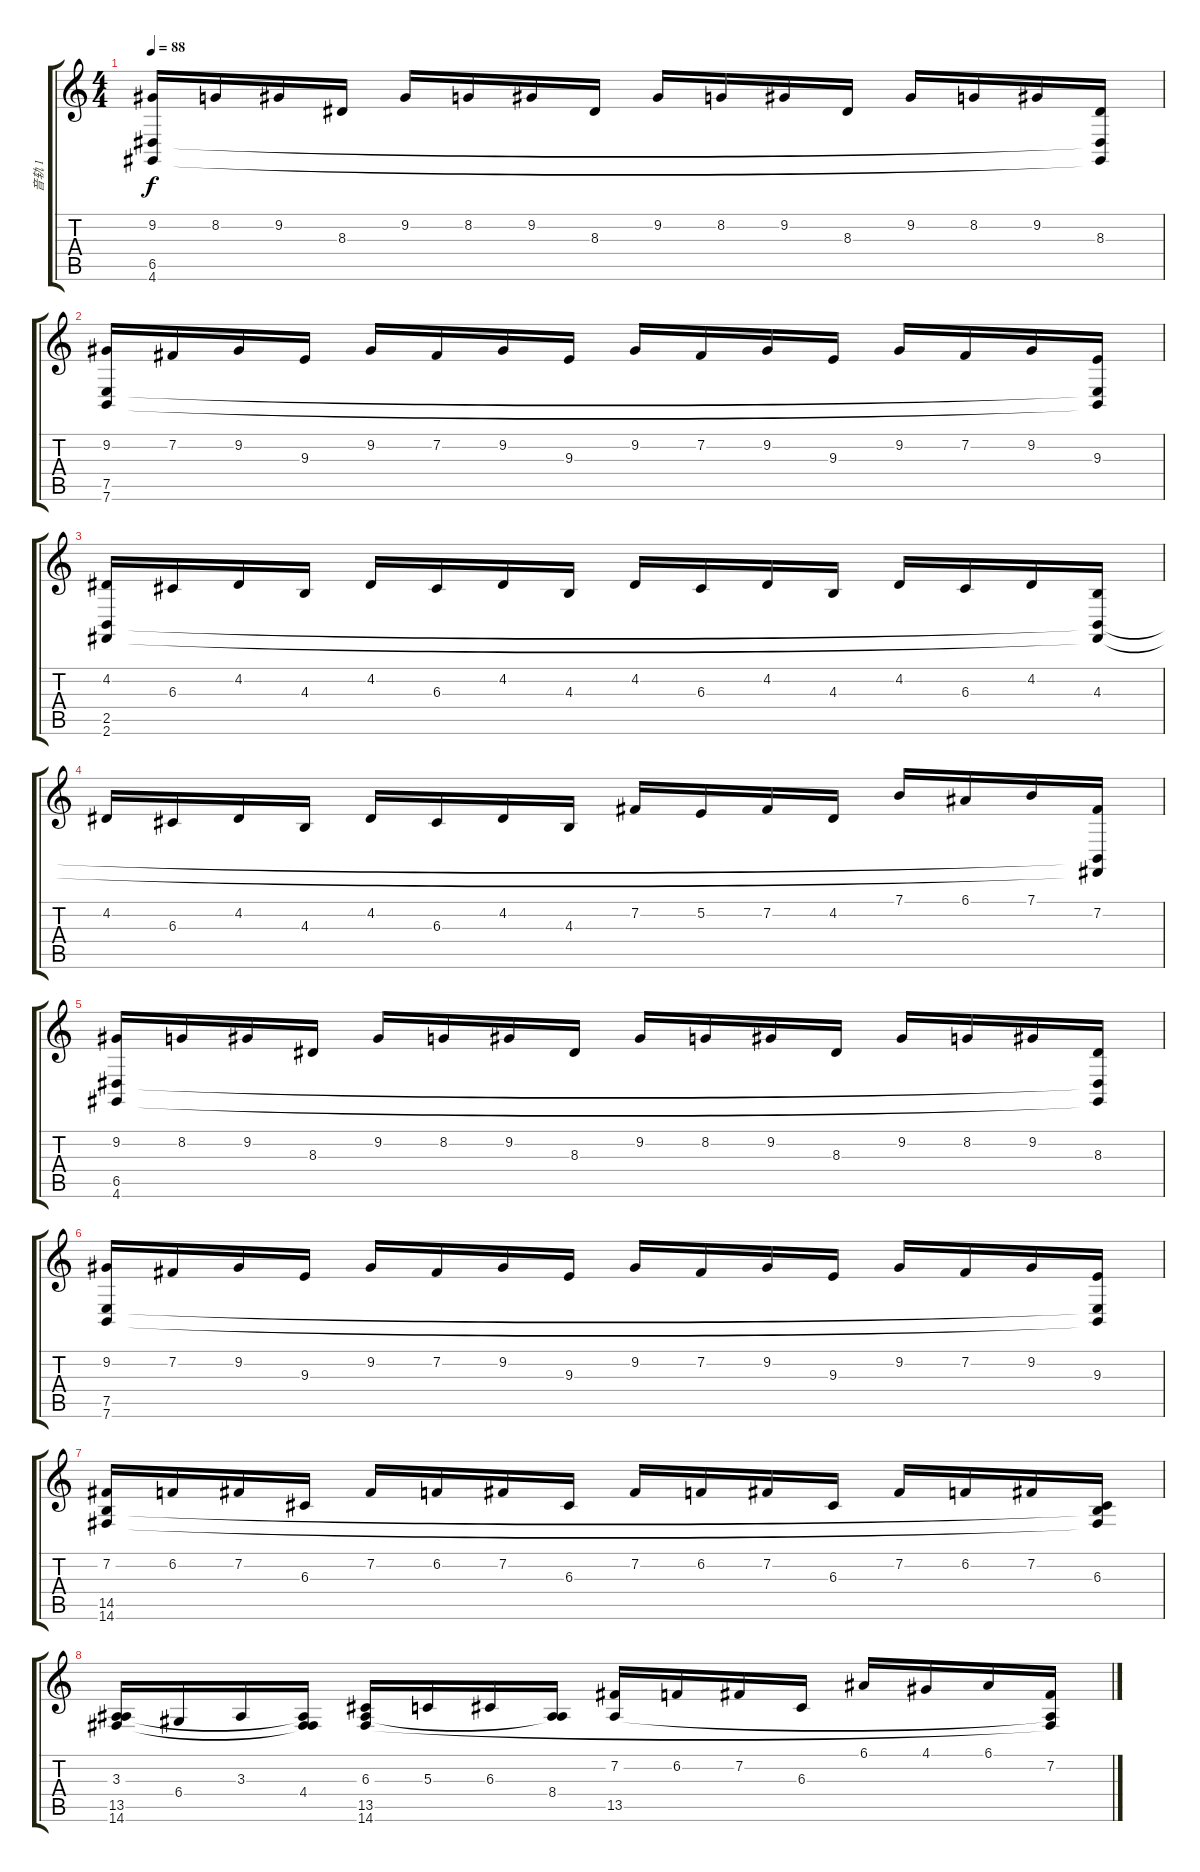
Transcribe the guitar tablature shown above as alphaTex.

\track ("音轨 1" "音轨 1") {instrument stringensemble1}
\staff {score tabs}
\tuning (E4 B3 G3 D3 A2 E2) {hide}
\ts (4 4)
\tempo 88
\clef g2
\ks c
(9.2 6.5 4.6).16{dy f} 8.2.16 9.2.16 8.3.16 9.2.16 8.2.16 9.2.16 8.3.16 9.2.16 8.2.16 9.2.16 8.3.16 9.2.16 8.2.16 9.2.16 (8.3 6.5{t} 4.6{t}).16 |
(9.2 7.5 7.6).16 7.2.16 9.2.16 9.3.16 9.2.16 7.2.16 9.2.16 9.3.16 9.2.16 7.2.16 9.2.16 9.3.16 9.2.16 7.2.16 9.2.16 (9.3 7.5{t} 7.6{t}).16 |
(4.2 2.5 2.6).16 6.3.16 4.2.16 4.3.16 4.2.16 6.3.16 4.2.16 4.3.16 4.2.16 6.3.16 4.2.16 4.3.16 4.2.16 6.3.16 4.2.16 (4.3 2.5{t} 2.6{t}).16 |
4.2.16 6.3.16 4.2.16 4.3.16 4.2.16 6.3.16 4.2.16 4.3.16 7.2.16 5.2.16 7.2.16 4.2.16 7.1.16 6.1.16 7.1.16 (7.2 2.5{t} 2.6{t}).16 |
(9.2 6.5 4.6).16 8.2.16 9.2.16 8.3.16 9.2.16 8.2.16 9.2.16 8.3.16 9.2.16 8.2.16 9.2.16 8.3.16 9.2.16 8.2.16 9.2.16 (8.3 6.5{t} 4.6{t}).16 |
(9.2 7.5 7.6).16 7.2.16 9.2.16 9.3.16 9.2.16 7.2.16 9.2.16 9.3.16 9.2.16 7.2.16 9.2.16 9.3.16 9.2.16 7.2.16 9.2.16 (9.3 7.5{t} 7.6{t}).16 |
(7.2 14.5 14.6).16 6.2.16 7.2.16 6.3.16 7.2.16 6.2.16 7.2.16 6.3.16 7.2.16 6.2.16 7.2.16 6.3.16 7.2.16 6.2.16 7.2.16 (6.3 14.5{t} 14.6{t}).16 |
(3.3 13.5 14.6).16 6.4.16 3.3.16 (4.4 13.5{t} 14.6{t}).16 (6.3 13.5 14.6).16 5.3.16 6.3.16 (8.4 13.5{t}).16 (7.2 13.5).16 6.2.16 7.2.16 6.3.16 6.1.16 4.1.16 6.1.16 (7.2 13.5{t} 14.6{t}).16
